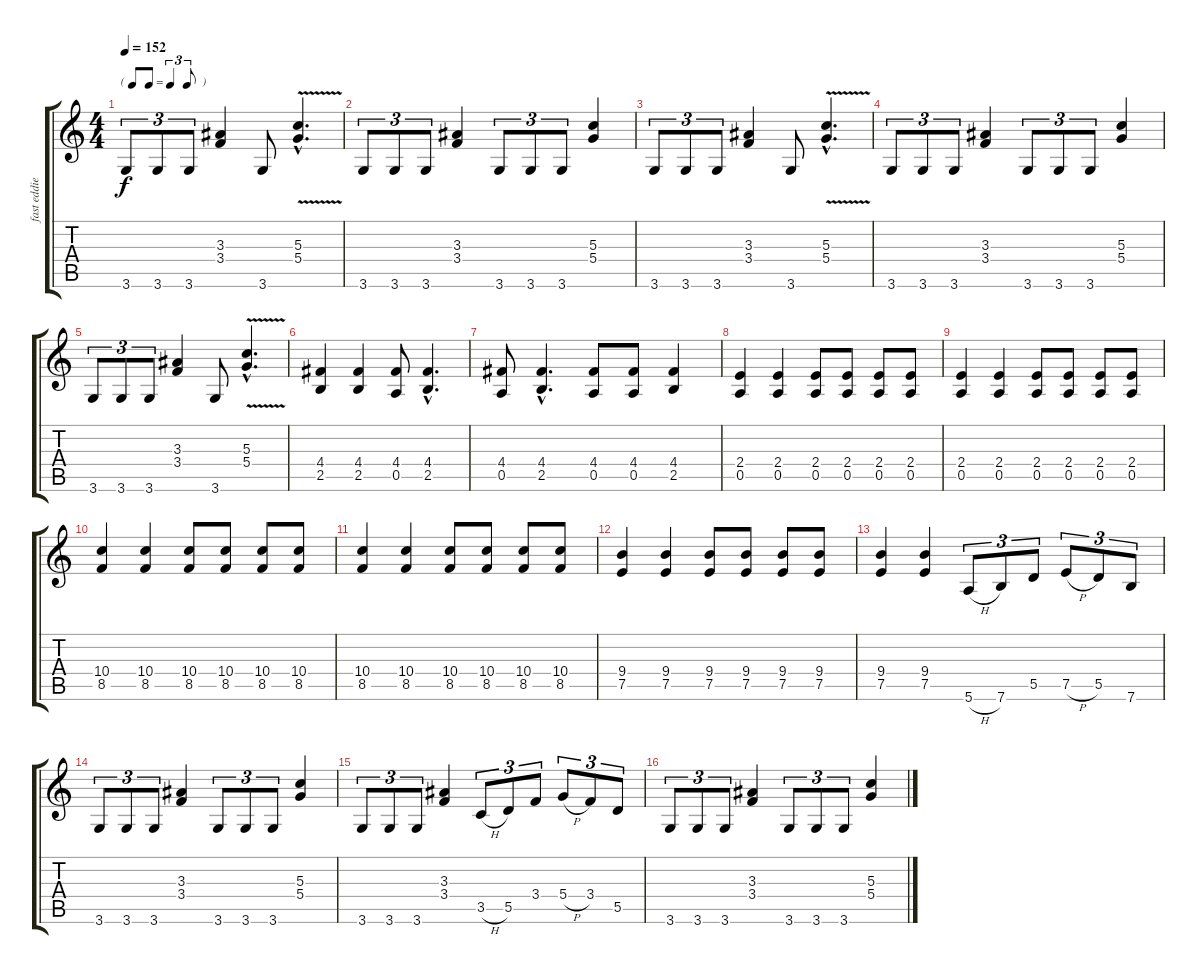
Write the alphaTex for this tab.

\track ("fast eddie" "fast eddie") {instrument distortionguitar}
\staff {score tabs}
\tuning (E4 B3 G3 D3 A2 E2) {hide}
\ts (4 4)
\tf triplet8th
\tempo 152
\clef g2
\ks c
3.6.8{tu (3 2) dy f} 3.6.8{tu (3 2)} 3.6.8{tu (3 2)} (3.3 3.4).4 3.6.8 (5.3{v hac} 5.4{v hac}).4{d} |
3.6.8{tu (3 2)} 3.6.8{tu (3 2)} 3.6.8{tu (3 2)} (3.3 3.4).4 3.6.8{tu (3 2)} 3.6.8{tu (3 2)} 3.6.8{tu (3 2)} (5.3 5.4).4 |
3.6.8{tu (3 2)} 3.6.8{tu (3 2)} 3.6.8{tu (3 2)} (3.3 3.4).4 3.6.8 (5.3{v hac} 5.4{v hac}).4{d} |
3.6.8{tu (3 2)} 3.6.8{tu (3 2)} 3.6.8{tu (3 2)} (3.3 3.4).4 3.6.8{tu (3 2)} 3.6.8{tu (3 2)} 3.6.8{tu (3 2)} (5.3 5.4).4 |
3.6.8{tu (3 2)} 3.6.8{tu (3 2)} 3.6.8{tu (3 2)} (3.3 3.4).4 3.6.8 (5.3{v hac} 5.4{v hac}).4{d} |
(4.4 2.5).4 (4.4 2.5).4 (4.4 0.5).8 (4.4{hac} 2.5{hac}).4{d} |
(4.4 0.5).8 (4.4{hac} 2.5{hac}).4{d} (4.4 0.5).8 (4.4 0.5).8 (4.4 2.5).4 |
(2.4 0.5).4 (2.4 0.5).4 (2.4 0.5).8 (2.4 0.5).8 (2.4 0.5).8 (2.4 0.5).8 |
(2.4 0.5).4 (2.4 0.5).4 (2.4 0.5).8 (2.4 0.5).8 (2.4 0.5).8 (2.4 0.5).8 |
(10.4 8.5).4 (10.4 8.5).4 (10.4 8.5).8 (10.4 8.5).8 (10.4 8.5).8 (10.4 8.5).8 |
(10.4 8.5).4 (10.4 8.5).4 (10.4 8.5).8 (10.4 8.5).8 (10.4 8.5).8 (10.4 8.5).8 |
(9.4 7.5).4 (9.4 7.5).4 (9.4 7.5).8 (9.4 7.5).8 (9.4 7.5).8 (9.4 7.5).8 |
(9.4 7.5).4 (9.4 7.5).4 5.6{h}.8{tu (3 2)} 7.6.8{tu (3 2)} 5.5.8{tu (3 2)} 7.5{h}.8{tu (3 2)} 5.5.8{tu (3 2)} 7.6.8{tu (3 2)} |
3.6.8{tu (3 2)} 3.6.8{tu (3 2)} 3.6.8{tu (3 2)} (3.3 3.4).4 3.6.8{tu (3 2)} 3.6.8{tu (3 2)} 3.6.8{tu (3 2)} (5.3 5.4).4 |
3.6.8{tu (3 2)} 3.6.8{tu (3 2)} 3.6.8{tu (3 2)} (3.3 3.4).4 3.5{h}.8{tu (3 2)} 5.5.8{tu (3 2)} 3.4.8{tu (3 2)} 5.4{h}.8{tu (3 2)} 3.4.8{tu (3 2)} 5.5.8{tu (3 2)} |
3.6.8{tu (3 2)} 3.6.8{tu (3 2)} 3.6.8{tu (3 2)} (3.3 3.4).4 3.6.8{tu (3 2)} 3.6.8{tu (3 2)} 3.6.8{tu (3 2)} (5.3 5.4).4
